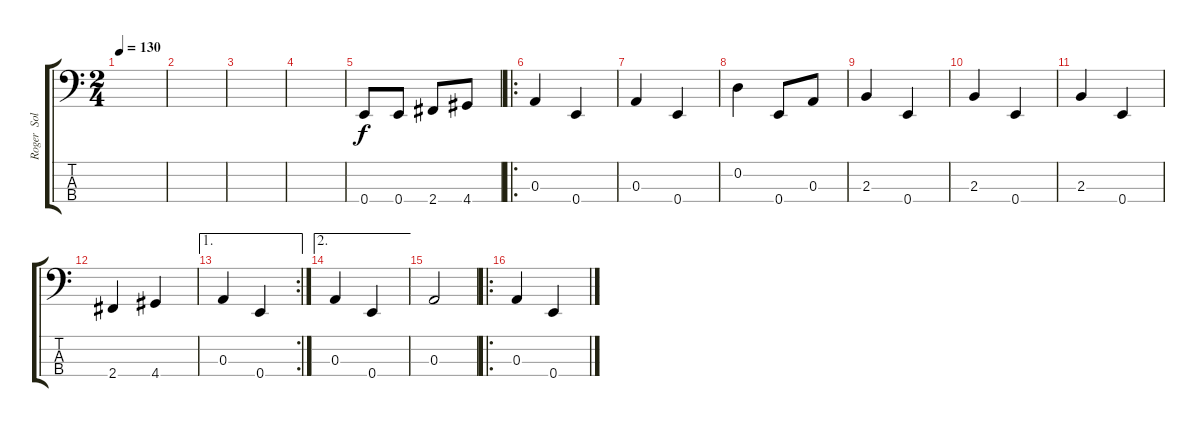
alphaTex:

\track ("Roger  Solari" "Roger  Sol") {instrument electricbasspick}
\staff {score tabs}
\tuning (G2 D2 A1 E1) {hide}
\ts (2 4)
\tempo 130
\clef f4
\ks c
|
|
|
|
0.4.8 0.4.8 2.4.8 4.4.8 |
\ro
0.3.4 0.4.4 |
0.3.4 0.4.4 |
0.2.4 0.4.8 0.3.8 |
2.3.4 0.4.4 |
2.3.4 0.4.4 |
2.3.4 0.4.4 |
2.4.4 4.4.4 |
\ae 1
\rc 2
0.3.4 0.4.4 |
\ae 2
0.3.4 0.4.4 |
0.3.2 |
\ro
0.3.4 0.4.4
